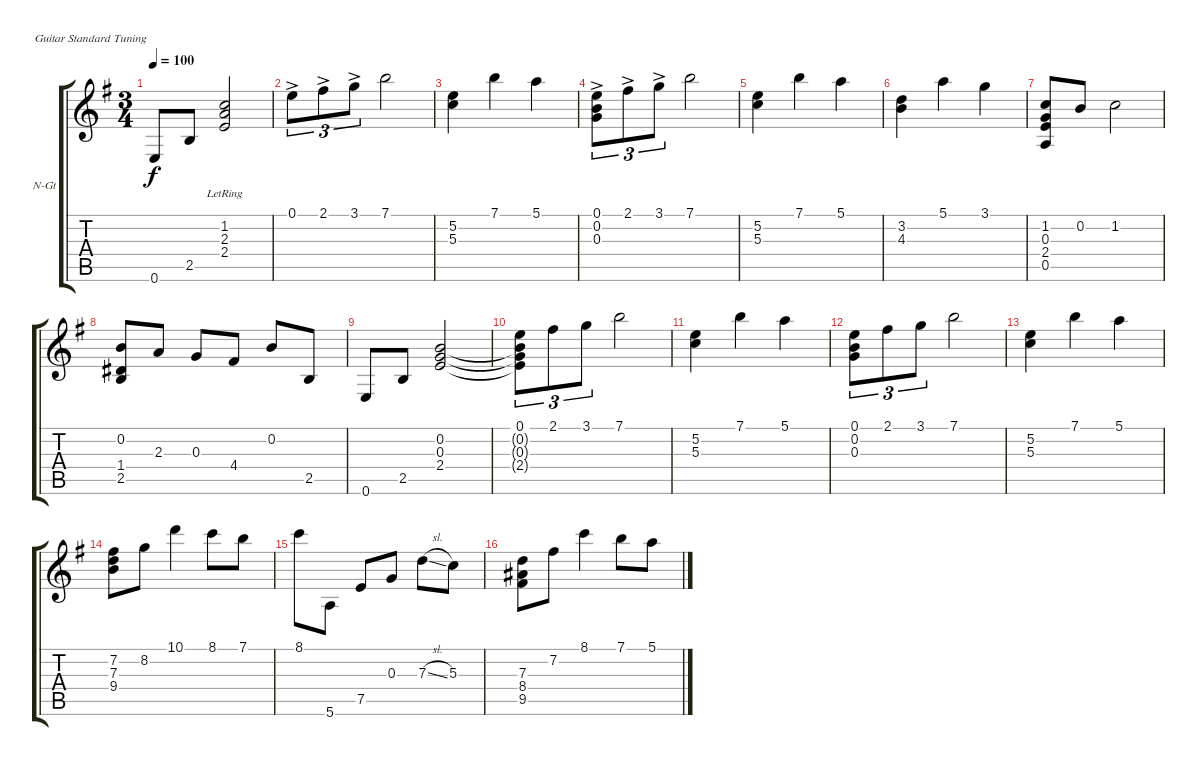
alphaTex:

\bracketExtendMode groupsimilarinstruments
\firstSystemTrackNameOrientation horizontal
\otherSystemsTrackNameOrientation horizontal
\track ("Track 1" "N-Gt") {instrument acousticguitarnylon}
\staff {score tabs}
\tuning (E4 B3 G3 D3 A2 E2)
\ts (3 4)
\tempo 100
\clef g2
\ks eminor
0.6.8{dy f} 2.5.8 (1.2{lr} 2.3{lr} 2.4{lr}).2 |
0.1{ac}.8{tu (3 2)} 2.1{ac}.8{tu (3 2)} 3.1{ac}.8{tu (3 2)} 7.1.2 |
(5.2 5.3).4 7.1.4 5.1.4 |
(0.1{ac} 0.2 0.3).8{tu (3 2)} 2.1{ac}.8{tu (3 2)} 3.1{ac}.8{tu (3 2)} 7.1.2 |
(5.2 5.3).4 7.1.4 5.1.4 |
(3.2 4.3).4 5.1.4 3.1.4 |
(1.2 0.3 2.4 0.5).8 0.2.8 1.2.2 |
(0.2 1.4 2.5).8 2.3.8 0.3.8 4.4.8 0.2.8 2.5.8 |
0.6.8 2.5.8 (0.2 0.3 2.4).2 |
(0.1 0.2{t} 0.3{t} 2.4{t}).8{tu (3 2)} 2.1.8{tu (3 2)} 3.1.8{tu (3 2)} 7.1.2 |
(5.2 5.3).4 7.1.4 5.1.4 |
(0.1 0.2 0.3).8{tu (3 2)} 2.1.8{tu (3 2)} 3.1.8{tu (3 2)} 7.1.2 |
(5.2 5.3).4 7.1.4 5.1.4 |
(7.2 7.3 9.4).8 8.2.8 10.1.4 8.1.8 7.1.8 |
8.1.8 5.6.8 7.5.8 0.3.8 7.3{sl}.8 5.3.8 |
(7.3 8.4 9.5).8 7.2.8 8.1.4 7.1.8 5.1.8
